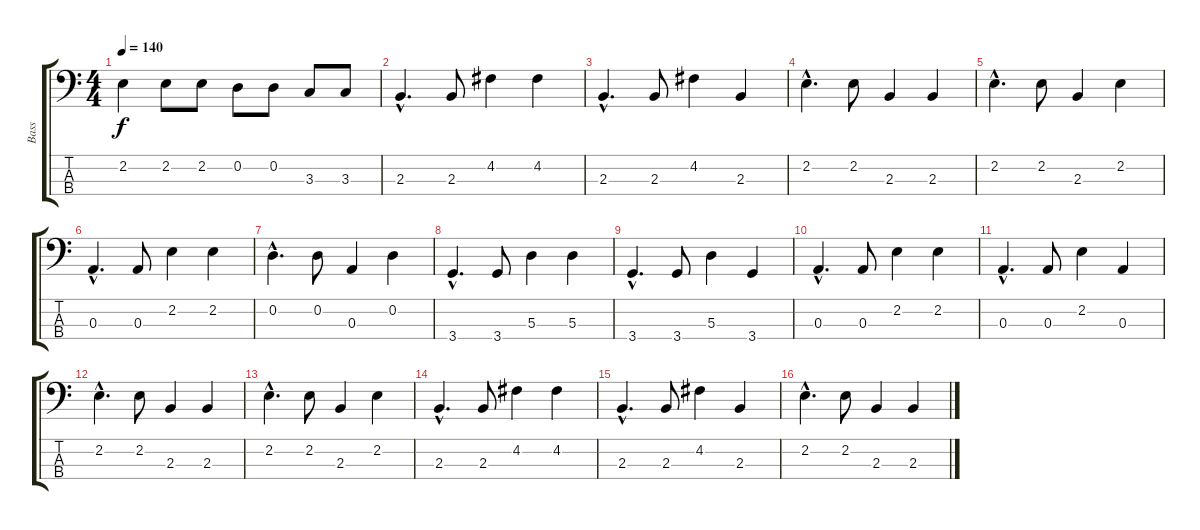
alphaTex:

\track ("Bass" "Bass") {instrument acousticguitarnylon}
\staff {score tabs}
\tuning (G2 D2 A1 E1) {hide}
\ts (4 4)
\tempo 140
\clef f4
\ks c
2.2.4{dy f} 2.2.8 2.2.8 0.2.8 0.2.8 3.3.8 3.3.8 |
2.3{hac}.4{d} 2.3.8 4.2.4 4.2.4 |
2.3{hac}.4{d} 2.3.8 4.2.4 2.3.4 |
2.2{hac}.4{d} 2.2.8 2.3.4 2.3.4 |
2.2{hac}.4{d} 2.2.8 2.3.4 2.2.4 |
0.3{hac}.4{d} 0.3.8 2.2.4 2.2.4 |
0.2{hac}.4{d} 0.2.8 0.3.4 0.2.4 |
3.4{hac}.4{d} 3.4.8 5.3.4 5.3.4 |
3.4{hac}.4{d} 3.4.8 5.3.4 3.4.4 |
0.3{hac}.4{d} 0.3.8 2.2.4 2.2.4 |
0.3{hac}.4{d} 0.3.8 2.2.4 0.3.4 |
2.2{hac}.4{d} 2.2.8 2.3.4 2.3.4 |
2.2{hac}.4{d} 2.2.8 2.3.4 2.2.4 |
2.3{hac}.4{d} 2.3.8 4.2.4 4.2.4 |
2.3{hac}.4{d} 2.3.8 4.2.4 2.3.4 |
2.2{hac}.4{d} 2.2.8 2.3.4 2.3.4
